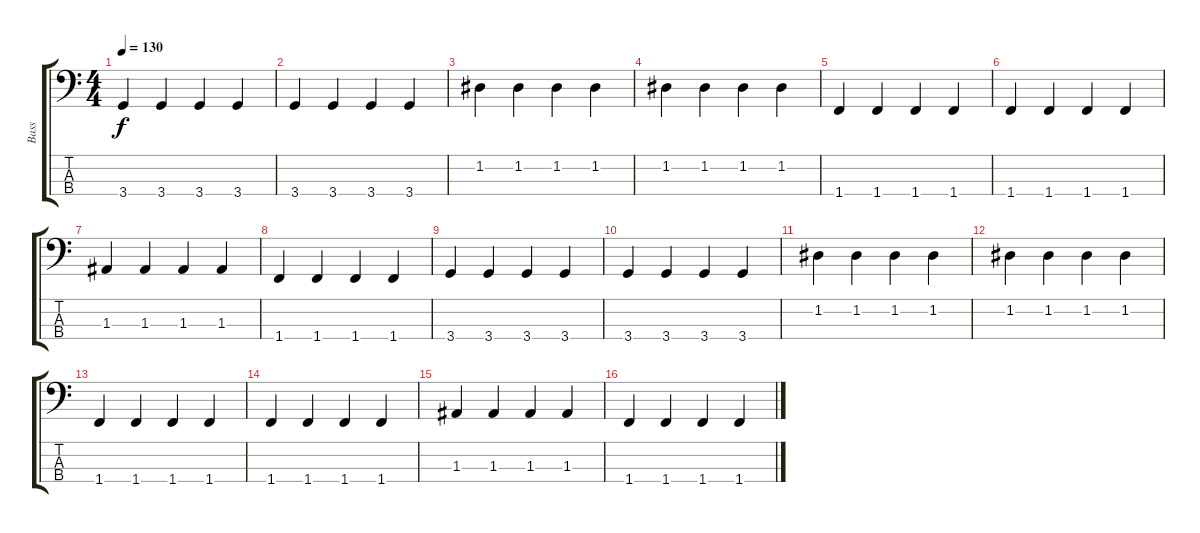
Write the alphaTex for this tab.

\track ("Bass" "Bass") {instrument electricbassfinger}
\staff {score tabs}
\tuning (G2 D2 A1 E1) {hide}
\ts (4 4)
\tempo 130
\clef f4
\ks c
3.4.4{dy f} 3.4.4 3.4.4 3.4.4 |
3.4.4 3.4.4 3.4.4 3.4.4 |
1.2.4 1.2.4 1.2.4 1.2.4 |
1.2.4 1.2.4 1.2.4 1.2.4 |
1.4.4 1.4.4 1.4.4 1.4.4 |
1.4.4 1.4.4 1.4.4 1.4.4 |
1.3.4 1.3.4 1.3.4 1.3.4 |
1.4.4 1.4.4 1.4.4 1.4.4 |
3.4.4 3.4.4 3.4.4 3.4.4 |
3.4.4 3.4.4 3.4.4 3.4.4 |
1.2.4 1.2.4 1.2.4 1.2.4 |
1.2.4 1.2.4 1.2.4 1.2.4 |
1.4.4 1.4.4 1.4.4 1.4.4 |
1.4.4 1.4.4 1.4.4 1.4.4 |
1.3.4 1.3.4 1.3.4 1.3.4 |
1.4.4 1.4.4 1.4.4 1.4.4
